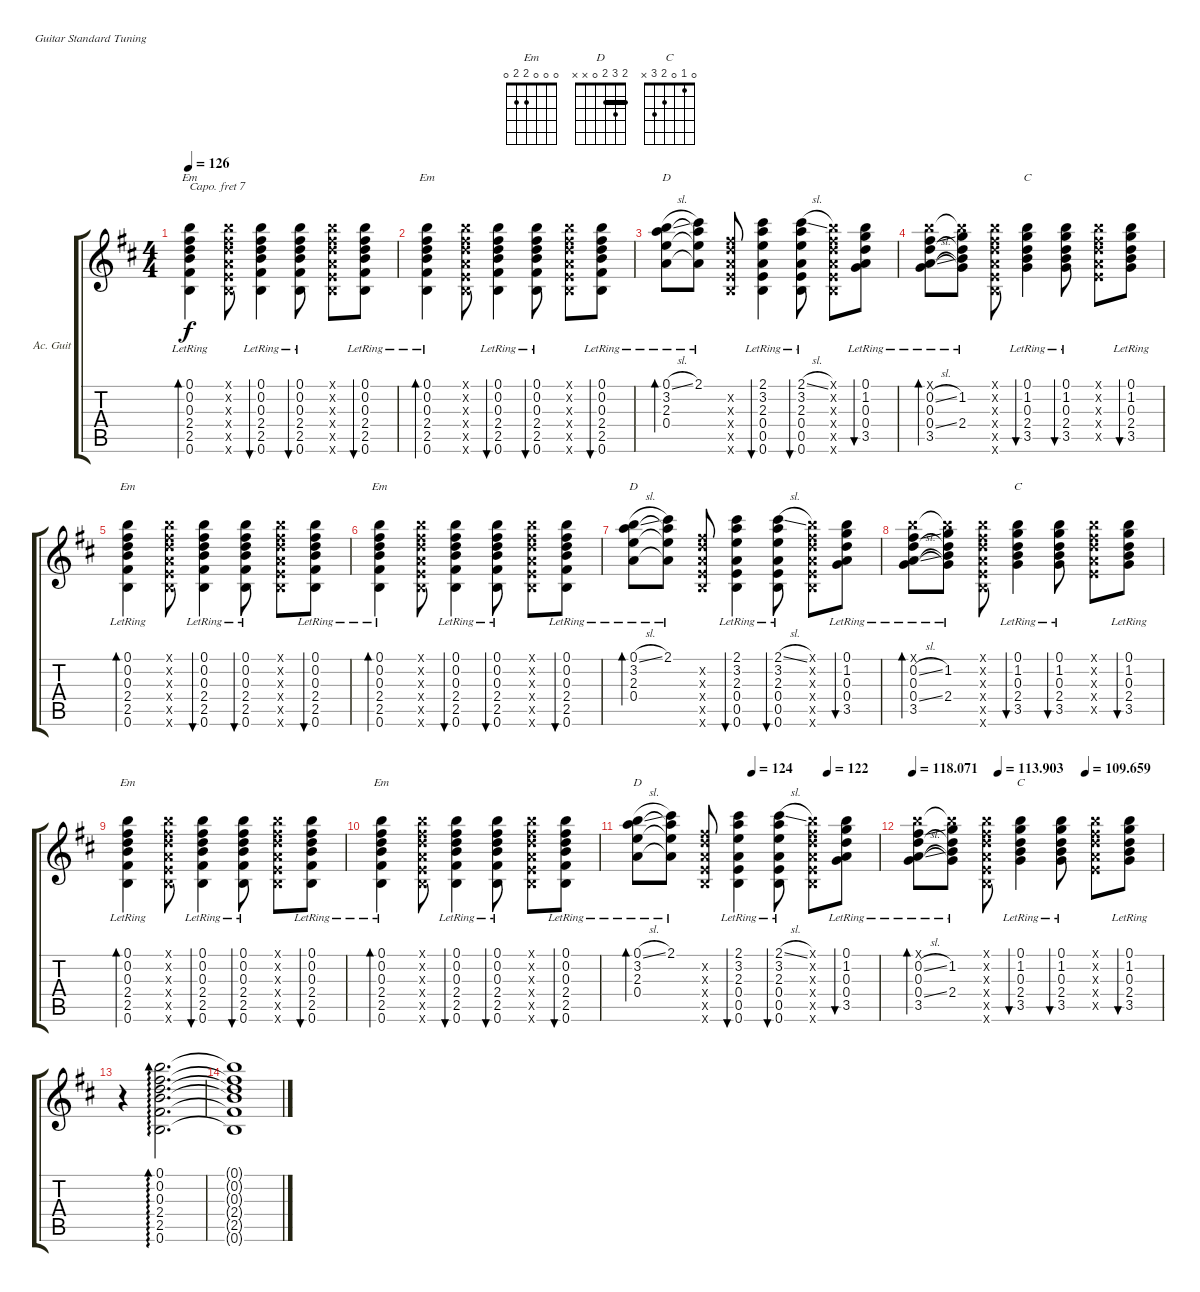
\bracketExtendMode groupsimilarinstruments
\firstSystemTrackNameOrientation horizontal
\otherSystemsTrackNameOrientation horizontal
\track ("Acoustic Guitar" "Ac. Guit") {instrument acousticguitarnylon}
\staff {score tabs}
\capo 7
\tuning (E4 B3 G3 D3 A2 E2)
\chord ("Em" 0 0 0 2 2 0)
\chord ("D" 2 3 2 0 x x) {barre 2}
\chord ("C" 0 1 0 2 3 x)
\ts (4 4)
\tempo 126
\clef g2
\ks d
(0.1{lr} 0.2 0.3 2.4 2.5 0.6).4{bd 60 ch "Em" dy f} (0.1{x} 0.2{x} 0.3{x} 0.4{x} 0.5{x} 0.6{x}).8 (0.1{lr} 0.2{lr} 0.3{lr} 2.4{lr} 2.5{lr} 0.6{lr}).4{bu 60} (0.1{lr} 0.2{lr} 0.3 2.4{lr} 2.5{lr} 0.6{lr}).8{bu 60} (0.1{x} 0.2{x} 0.3{x} 0.4{x} 0.5{x} 0.6{x}).8 (0.1{lr} 0.2{lr} 0.3 2.4{lr} 2.5{lr} 0.6{lr}).8{bu 60} |
(0.1{lr} 0.2 0.3 2.4 2.5 0.6).4{bd 60 ch "Em"} (0.1{x} 0.2{x} 0.3{x} 0.4{x} 0.5{x} 0.6{x}).8 (0.1{lr} 0.2{lr} 0.3{lr} 2.4{lr} 2.5{lr} 0.6{lr}).4{bu 60} (0.1{lr} 0.2{lr} 0.3 2.4{lr} 2.5{lr} 0.6{lr}).8{bu 60} (0.1{x} 0.2{x} 0.3{x} 0.4{x} 0.5{x} 0.6{x}).8 (0.1{lr} 0.2{lr} 0.3 2.4{lr} 2.5{lr} 0.6{lr}).8{bu 60} |
(0.1{sl lr} 3.2 2.3 0.4).8{bd 59 ch "D"} (2.1{lr} 3.2{lr t} 2.3{lr t} 0.4{t}).8 (0.2{x} 0.3{x} 0.4{x} 0.5{x} 0.6{x}).8 (3.2{lr} 2.3{lr} 0.4{lr} 0.5{lr} 0.6{lr} 2.1).4{bu 60} (2.1{sl lr} 2.3{lr} 0.4{lr} 0.5{lr} 0.6{lr} 3.2).8{bu 60} (0.1{x} 0.2{x} 0.3{x} 0.4{x} 0.5{x} 0.6{x}).8 (0.1{lr} 1.2 0.3{lr} 0.4{lr} 3.5{lr}).8{bu 60} |
(0.1{x} 0.2{sl} 0.3{lr} 0.4{sl lr} 3.5{lr}).8{bd 59} (0.1{x t} 1.2{lr} 0.3{lr t} 2.4{lr} 3.5{lr t}).8 (0.1{x} 0.2{x} 0.3{x} 0.4{x} 0.5{x} 0.6{x}).8 (0.1{lr} 1.2{lr} 0.3{lr} 2.4{lr} 3.5{lr}).4{bu 60 ch "C"} (0.1{lr} 1.2{lr} 0.3{lr} 2.4{lr} 3.5{lr}).8{bu 60} (0.1{x} 0.2{x} 0.3{x} 0.4{x} 0.5{x}).8 (0.1{lr} 1.2{lr} 0.3{lr} 2.4{lr} 3.5{lr}).8{bu 59} |
(0.1{lr} 0.2 0.3 2.4 2.5 0.6).4{bd 60 ch "Em"} (0.1{x} 0.2{x} 0.3{x} 0.4{x} 0.5{x} 0.6{x}).8 (0.1{lr} 0.2{lr} 0.3{lr} 2.4{lr} 2.5{lr} 0.6{lr}).4{bu 60} (0.1{lr} 0.2{lr} 0.3 2.4{lr} 2.5{lr} 0.6{lr}).8{bu 60} (0.1{x} 0.2{x} 0.3{x} 0.4{x} 0.5{x} 0.6{x}).8 (0.1{lr} 0.2{lr} 0.3 2.4{lr} 2.5{lr} 0.6{lr}).8{bu 60} |
(0.1{lr} 0.2 0.3 2.4 2.5 0.6).4{bd 60 ch "Em"} (0.1{x} 0.2{x} 0.3{x} 0.4{x} 0.5{x} 0.6{x}).8 (0.1{lr} 0.2{lr} 0.3{lr} 2.4{lr} 2.5{lr} 0.6{lr}).4{bu 60} (0.1{lr} 0.2{lr} 0.3 2.4{lr} 2.5{lr} 0.6{lr}).8{bu 60} (0.1{x} 0.2{x} 0.3{x} 0.4{x} 0.5{x} 0.6{x}).8 (0.1{lr} 0.2{lr} 0.3 2.4{lr} 2.5{lr} 0.6{lr}).8{bu 60} |
\scale
0.633657 (0.1{sl lr} 3.2 2.3 0.4).8{bd 59 ch "D"} (2.1{lr} 3.2{lr t} 2.3{lr t} 0.4{t}).8 (0.2{x} 0.3{x} 0.4{x} 0.5{x} 0.6{x}).8 (3.2{lr} 2.3{lr} 0.4{lr} 0.5{lr} 0.6{lr} 2.1).4{bu 60} (2.1{sl lr} 2.3{lr} 0.4{lr} 0.5{lr} 0.6{lr} 3.2).8{bu 60} (0.1{x} 0.2{x} 0.3{x} 0.4{x} 0.5{x} 0.6{x}).8 (0.1{lr} 1.2 0.3{lr} 0.4{lr} 3.5{lr}).8{bu 60} |
\scale
0.366376 (0.1{x} 0.2{sl} 0.3{lr} 0.4{sl lr} 3.5{lr}).8{bd 59} (0.1{x t} 1.2{lr} 0.3{lr t} 2.4{lr} 3.5{lr t}).8 (0.1{x} 0.2{x} 0.3{x} 0.4{x} 0.5{x} 0.6{x}).8 (0.1{lr} 1.2{lr} 0.3{lr} 2.4{lr} 3.5{lr}).4{bu 60 ch "C"} (0.1{lr} 1.2{lr} 0.3{lr} 2.4{lr} 3.5{lr}).8{bu 60} (0.1{x} 0.2{x} 0.3{x} 0.4{x} 0.5{x}).8 (0.1{lr} 1.2{lr} 0.3{lr} 2.4{lr} 3.5{lr}).8{bu 59} |
(0.1{lr} 0.2 0.3 2.4 2.5 0.6).4{bd 60 ch "Em"} (0.1{x} 0.2{x} 0.3{x} 0.4{x} 0.5{x} 0.6{x}).8 (0.1{lr} 0.2{lr} 0.3{lr} 2.4{lr} 2.5{lr} 0.6{lr}).4{bu 60} (0.1{lr} 0.2{lr} 0.3 2.4{lr} 2.5{lr} 0.6{lr}).8{bu 60} (0.1{x} 0.2{x} 0.3{x} 0.4{x} 0.5{x} 0.6{x}).8 (0.1{lr} 0.2{lr} 0.3 2.4{lr} 2.5{lr} 0.6{lr}).8{bu 60} |
(0.1{lr} 0.2 0.3 2.4 2.5 0.6).4{bd 60 ch "Em"} (0.1{x} 0.2{x} 0.3{x} 0.4{x} 0.5{x} 0.6{x}).8 (0.1{lr} 0.2{lr} 0.3{lr} 2.4{lr} 2.5{lr} 0.6{lr}).4{bu 60} (0.1{lr} 0.2{lr} 0.3 2.4{lr} 2.5{lr} 0.6{lr}).8{bu 60} (0.1{x} 0.2{x} 0.3{x} 0.4{x} 0.5{x} 0.6{x}).8 (0.1{lr} 0.2{lr} 0.3 2.4{lr} 2.5{lr} 0.6{lr}).8{bu 60} |
\tempo (124 0.4875)
\tempo (122 0.79375)
(0.1{sl lr} 3.2 2.3 0.4).8{bd 59 ch "D"} (2.1{lr} 3.2{lr t} 2.3{lr t} 0.4{t}).8 (0.2{x} 0.3{x} 0.4{x} 0.5{x} 0.6{x}).8 (3.2{lr} 2.3{lr} 0.4{lr} 0.5{lr} 0.6{lr} 2.1).4{bu 60} (2.1{sl lr} 2.3{lr} 0.4{lr} 0.5{lr} 0.6{lr} 3.2).8{bu 60} (0.1{x} 0.2{x} 0.3{x} 0.4{x} 0.5{x} 0.6{x}).8 (0.1{lr} 1.2 0.3{lr} 0.4{lr} 3.5{lr}).8{bu 60} |
\tempo
118.071
\tempo (113.903 0.34375)
\tempo (109.659 0.69375)
(0.1{x} 0.2{sl} 0.3{lr} 0.4{sl lr} 3.5{lr}).8{bd 59} (0.1{x t} 1.2{lr} 0.3{lr t} 2.4{lr} 3.5{lr t}).8 (0.1{x} 0.2{x} 0.3{x} 0.4{x} 0.5{x} 0.6{x}).8 (0.1{lr} 1.2{lr} 0.3{lr} 2.4{lr} 3.5{lr}).4{bu 60 ch "C"} (0.1{lr} 1.2{lr} 0.3{lr} 2.4{lr} 3.5{lr}).8{bu 60} (0.1{x} 0.2{x} 0.3{x} 0.4{x} 0.5{x}).8 (0.1{lr} 1.2{lr} 0.3{lr} 2.4{lr} 3.5{lr}).8{bu 59} |
r.4 (0.1 0.2 0.3 2.4 2.5 0.6).2{d ad 0} |
(0.1{t} 0.2{t} 0.3{t} 2.4{t} 2.5{t} 0.6{t}).1
